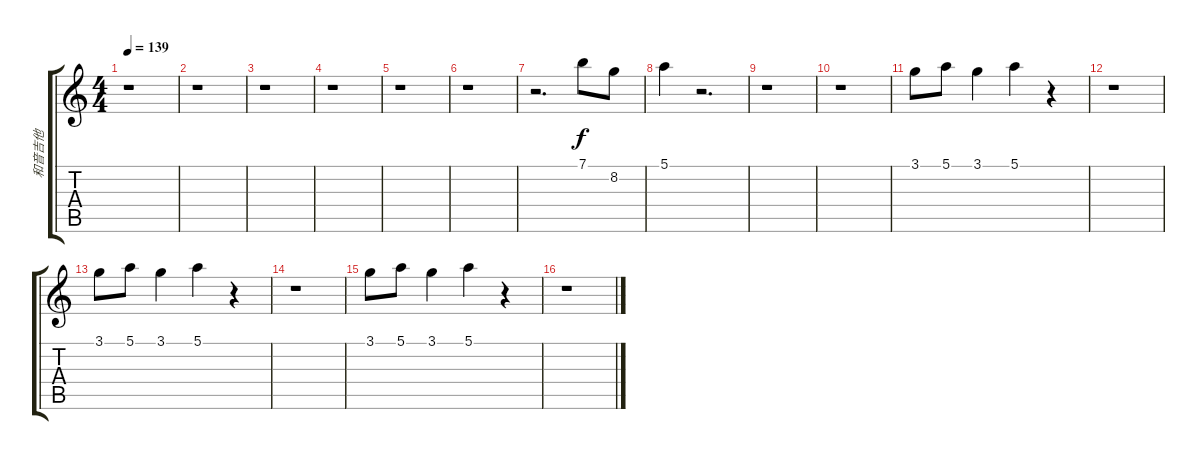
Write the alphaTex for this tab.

\track ("和音吉他" "和音吉他") {instrument distortionguitar}
\staff {score tabs}
\tuning (E4 B3 G3 D3 A2 E2) {hide}
\ts (4 4)
\tempo 139
\clef g2
\ks c
r.1{dy f} |
r.1 |
r.1 |
r.1 |
r.1 |
r.1 |
r.2{d} 7.1.8 8.2.8 |
5.1.4 r.2{d} |
r.1 |
r.1 |
3.1.8 5.1.8 3.1.4 5.1.4 r.4 |
r.1 |
3.1.8 5.1.8 3.1.4 5.1.4 r.4 |
r.1 |
3.1.8 5.1.8 3.1.4 5.1.4 r.4 |
r.1
